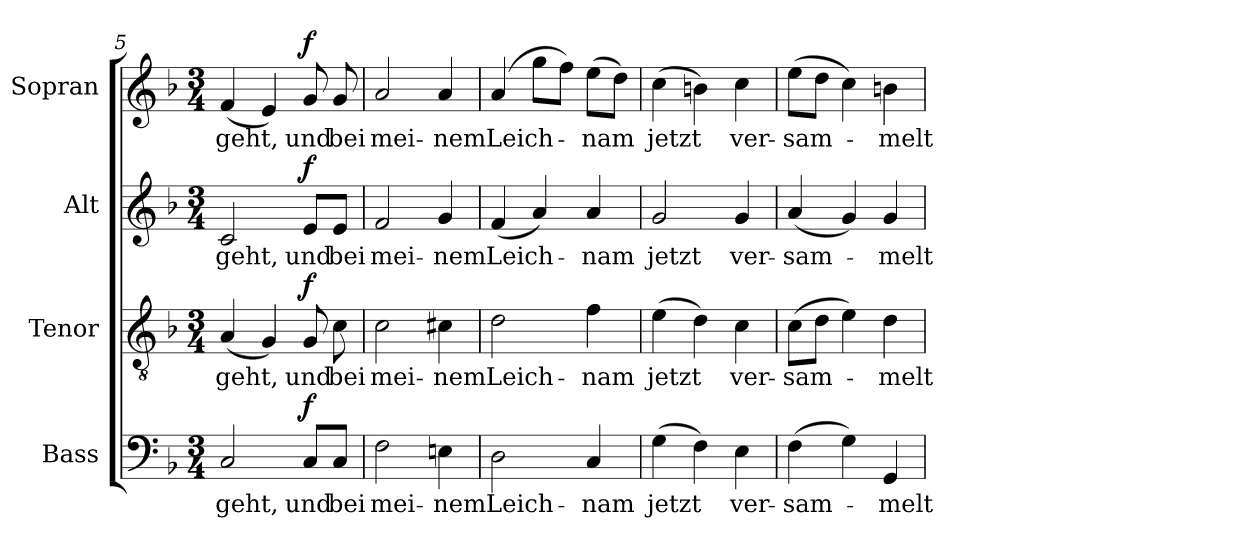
**kern	**text	**dynam	**kern	**text	**dynam	**kern	**text	**dynam	**kern	**text	**dynam
*part4	*part4	*part4	*part3	*part3	*part3	*part2	*part2	*part2	*part1	*part1	*part1
*staff4	*staff4	*staff4	*staff3	*staff3	*staff3	*staff2	*staff2	*staff2	*staff1	*staff1	*staff1
*I"Bass	*	*	*I"Tenor	*	*	*I"Alt	*	*	*I"Sopran	*	*
*I'B.	*	*	*I'T.	*	*	*I'A.	*	*	*I'S.	*	*
*clefF4	*	*	*clefGv2	*	*	*clefG2	*	*	*clefG2	*	*
*	*	*	*ITrd7c12	*	*	*	*	*	*	*	*
*k[b-]	*	*	*k[b-]	*	*	*k[b-]	*	*	*k[b-]	*	*
*F:	*	*	*F:	*	*	*F:	*	*	*F:	*	*
*M3/4	*	*	*M3/4	*	*	*M3/4	*	*	*M3/4	*	*
=5	=5	=5	=5	=5	=5	=5	=5	=5	=5	=5	=5
!	!LO:LY:b:color=#000000	!	!	!	!	!	!	!	!	!	!
!	!	!	!	!LO:LY:b:color=#000000	!	!	!	!	!	!	!
!	!	!	!	!	!	!	!LO:LY:b:color=#000000	!	!	!	!
!	!	!	!	!	!	!	!	!	!	!LO:LY:b:color=#000000	!
2Ci/	geht,	.	(4AAi/	geht,	.	2ci/	geht,	.	(4fi/	geht,	.
.	.	.	4GGi/)	.	.	.	.	.	4ei/)	.	.
!	!LO:LY:b:color=#000000	!	!	!	!	!	!	!	!	!	!
!	!	!	!	!LO:LY:b:color=#000000	!	!	!	!	!	!	!
!	!	!	!	!	!	!	!LO:LY:b:color=#000000	!	!	!	!
!	!	!	!	!	!	!	!	!	!	!LO:LY:b:color=#000000	!
8Ci/L	und	f	8GGi/	und	f	8ei/L	und	f	8gi/	und	f
!	!LO:LY:b:color=#000000	!	!	!	!	!	!	!	!	!	!
!	!	!	!	!LO:LY:b:color=#000000	!	!	!	!	!	!	!
!	!	!	!	!	!	!	!LO:LY:b:color=#000000	!	!	!	!
!	!	!	!	!	!	!	!	!	!	!LO:LY:b:color=#000000	!
8Ci/J	bei	.	8Ci\	bei	.	8ei/J	bei	.	8gi/	bei	.
=6	=6	=6	=6	=6	=6	=6	=6	=6	=6	=6	=6
!	!LO:LY:b:color=#000000	!	!	!	!	!	!	!	!	!	!
!	!	!	!	!LO:LY:b:color=#000000	!	!	!	!	!	!	!
!	!	!	!	!	!	!	!LO:LY:b:color=#000000	!	!	!	!
!	!	!	!	!	!	!	!	!	!	!LO:LY:b:color=#000000	!
2Fi\	mei-	.	2Ci\	mei-	.	2fi/	mei-	.	2ai/	mei-	.
!	!LO:LY:b:color=#000000	!	!	!	!	!	!	!	!	!	!
!	!	!	!	!LO:LY:b:color=#000000	!	!	!	!	!	!	!
!	!	!	!	!	!	!	!LO:LY:b:color=#000000	!	!	!	!
!	!	!	!	!	!	!	!	!	!	!LO:LY:b:color=#000000	!
4Eni\	-nem	.	4C#Xi\	-nem	.	4gi/	-nem	.	4ai/	-nem	.
!!LO:LB:g=z
=7	=7	=7	=7	=7	=7	=7	=7	=7	=7	=7	=7
!	!LO:LY:b:color=#000000	!	!	!	!	!	!	!	!	!	!
!	!	!	!	!LO:LY:b:color=#000000	!	!	!	!	!	!	!
!	!	!	!	!	!	!	!LO:LY:b:color=#000000	!	!	!	!
!	!	!	!	!	!	!	!	!	!	!LO:LY:b:color=#000000	!
2Di\	Leich-	.	2Di\	Leich-	.	(4fi/	Leich-	.	(4ai/	Leich-	.
.	.	.	.	.	.	4ai/)	.	.	8ggi\L	.	.
.	.	.	.	.	.	.	.	.	8ffi\J)	.	.
!	!LO:LY:b:color=#000000	!	!	!	!	!	!	!	!	!	!
!	!	!	!	!LO:LY:b:color=#000000	!	!	!	!	!	!	!
!	!	!	!	!	!	!	!LO:LY:b:color=#000000	!	!	!	!
!	!	!	!	!	!	!	!	!	!	!LO:LY:b:color=#000000	!
4Ci/	-nam	.	4Fi\	-nam	.	4ai/	-nam	.	(8eei\L	-nam	.
.	.	.	.	.	.	.	.	.	8ddi\J)	.	.
=8	=8	=8	=8	=8	=8	=8	=8	=8	=8	=8	=8
!	!LO:LY:b:color=#000000	!	!	!	!	!	!	!	!	!	!
!	!	!	!	!LO:LY:b:color=#000000	!	!	!	!	!	!	!
!	!	!	!	!	!	!	!LO:LY:b:color=#000000	!	!	!	!
!	!	!	!	!	!	!	!	!	!	!LO:LY:b:color=#000000	!
(4Gi\	jetzt	.	(4Ei\	jetzt	.	2gi/	jetzt	.	(4cci\	jetzt	.
4Fi\)	.	.	4Di\)	.	.	.	.	.	4bni\)	.	.
!	!LO:LY:b:color=#000000	!	!	!	!	!	!	!	!	!	!
!	!	!	!	!LO:LY:b:color=#000000	!	!	!	!	!	!	!
!	!	!	!	!	!	!	!LO:LY:b:color=#000000	!	!	!	!
!	!	!	!	!	!	!	!	!	!	!LO:LY:b:color=#000000	!
4Ei\	ver-	.	4Ci\	ver-	.	4gi/	ver-	.	4cci\	ver-	.
=9	=9	=9	=9	=9	=9	=9	=9	=9	=9	=9	=9
!	!LO:LY:b:color=#000000	!	!	!	!	!	!	!	!	!	!
!	!	!	!	!LO:LY:b:color=#000000	!	!	!	!	!	!	!
!	!	!	!	!	!	!	!LO:LY:b:color=#000000	!	!	!	!
!	!	!	!	!	!	!	!	!	!	!LO:LY:b:color=#000000	!
(4Fi\	-sam-	.	(8Ci\L	-sam-	.	(4ai/	-sam-	.	(8eei\L	-sam-	.
.	.	.	8Di\J	.	.	.	.	.	8ddi\J	.	.
4Gi\)	.	.	4Ei\)	.	.	4gi/)	.	.	4cci\)	.	.
!	!LO:LY:b:color=#000000	!	!	!	!	!	!	!	!	!	!
!	!	!	!	!LO:LY:b:color=#000000	!	!	!	!	!	!	!
!	!	!	!	!	!	!	!LO:LY:b:color=#000000	!	!	!	!
!	!	!	!	!	!	!	!	!	!	!LO:LY:b:color=#000000	!
4GGi/	-melt	.	4Di\	-melt	.	4gi/	-melt	.	4bni\	-melt	.
=	=	=	=	=	=	=	=	=	=	=	=
*-	*-	*-	*-	*-	*-	*-	*-	*-	*-	*-	*-
